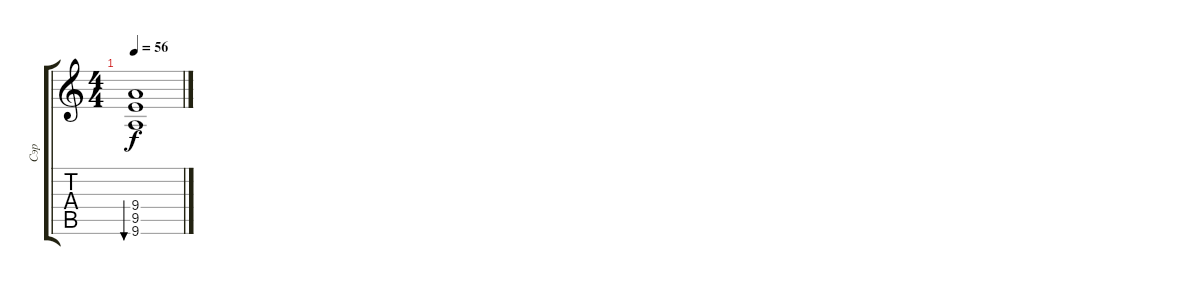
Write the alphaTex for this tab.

\track ("Сэр" "Сэр") {instrument electricguitarclean}
\staff {score tabs}
\tuning (D4 A3 F3 C3 G2 C2) {hide}
\ts (4 4)
\tempo 56
\clef g2
\ks c
(9.4 9.5 9.6).1{bu 60 dy f}
